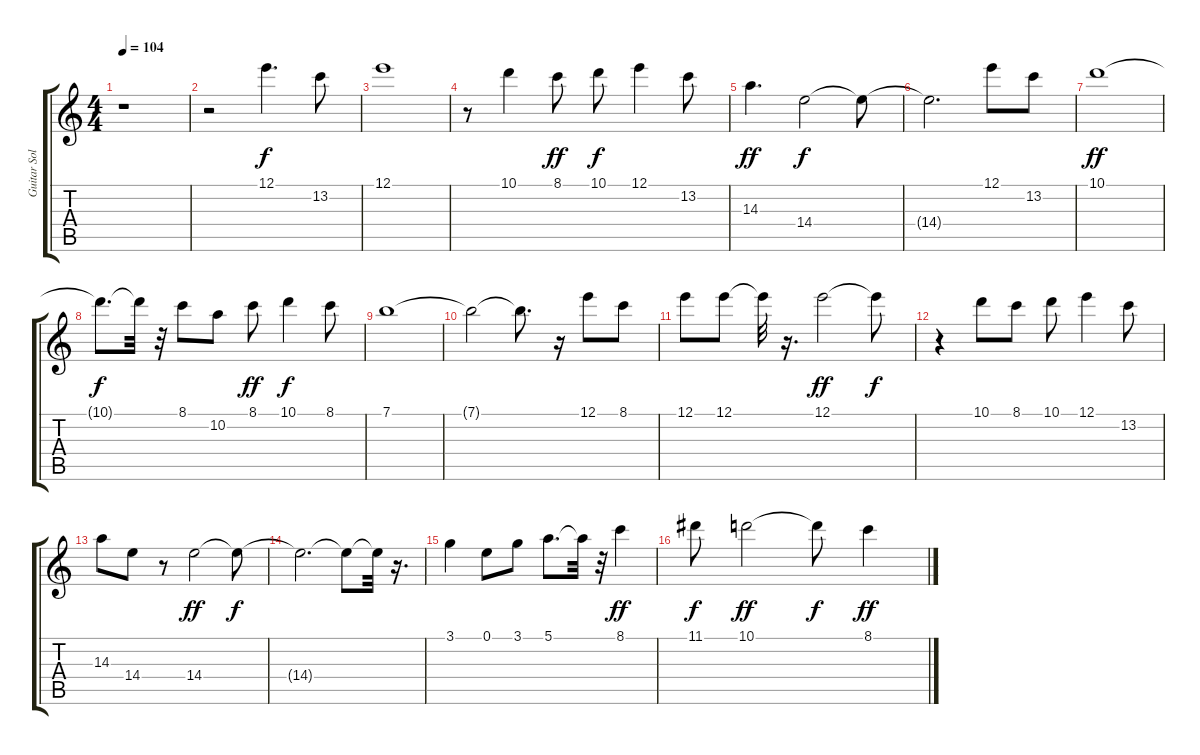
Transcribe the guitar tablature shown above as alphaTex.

\track ("Guitar Solo" "Guitar Sol") {instrument electricguitarjazz}
\staff {score tabs}
\tuning (E4 B3 G3 D3 A2 E2) {hide}
\ts (4 4)
\tempo 104
\clef g2
\ks c
r.1{dy f} |
r.2 12.1.4{d} 13.2.8 |
12.1.1 |
r.8 10.1.4 8.1.8{dy ff} 10.1.8{dy f} 12.1.4 13.2.8 |
14.3.4{d dy ff} 14.4.2{dy f} 14.4{t}.8 |
14.4{t}.2{d} 12.1.8 13.2.8 |
10.1.1{dy ff} |
10.1{t}.8{d dy f} 10.1{t}.32 r.32 8.1.8 10.2.8 8.1.8{dy ff} 10.1.4{dy f} 8.1.8 |
7.1.1 |
7.1{t}.2 7.1{t}.8{d} r.16 12.1.8 8.1.8 |
12.1.8 12.1.8 12.1{t}.32 r.16{d} 12.1.2{dy ff} 12.1{t}.8{dy f} |
r.4 10.1.8 8.1.8 10.1.8 12.1.4 13.2.8 |
14.3.8 14.4.8 r.8 14.4.2{dy ff} 14.4{t}.8{dy f} |
14.4{t}.2{d} 14.4{t}.8 14.4{t}.32 r.16{d} |
3.1.4 0.1.8 3.1.8 5.1.8{d} 5.1{t}.32 r.32 8.1.4{dy ff} |
11.1.8{dy f} 10.1.2{dy ff} 10.1{t}.8{dy f} 8.1.4{dy ff}
